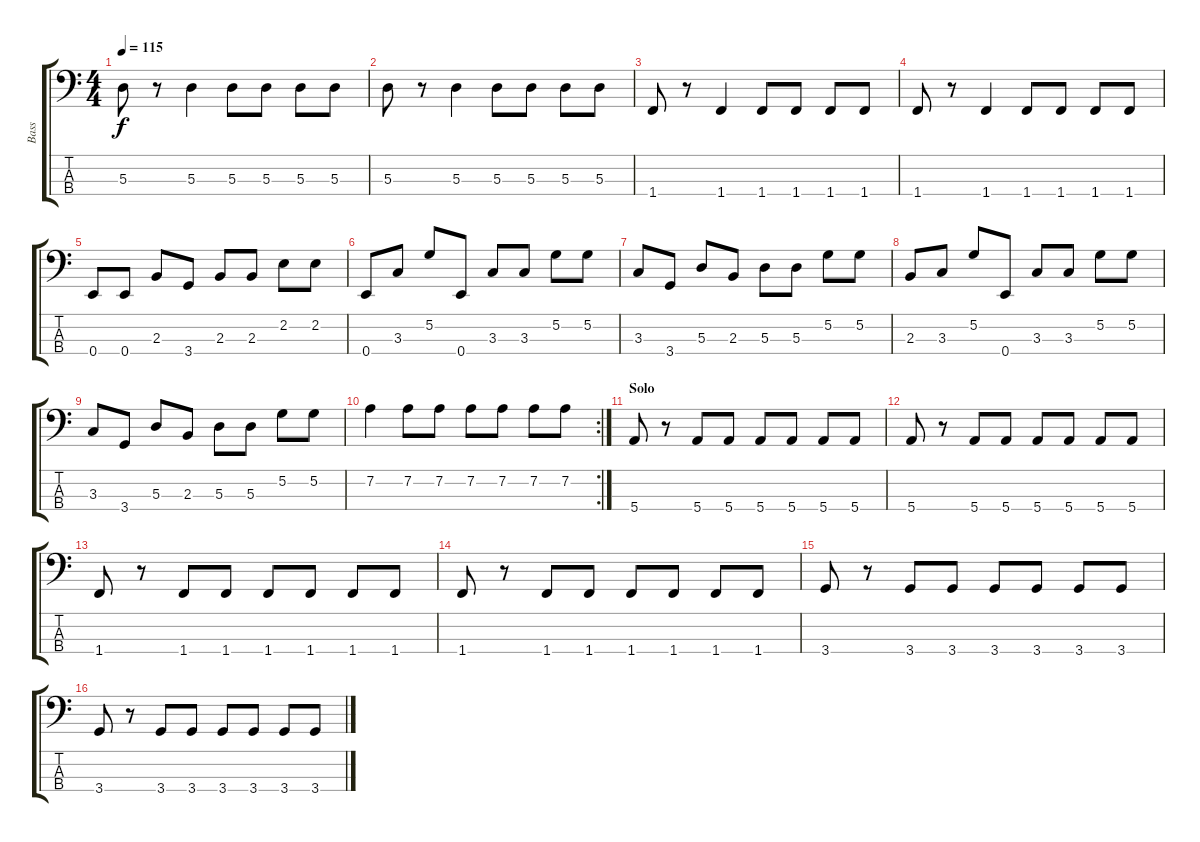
\track ("Bass" "Bass") {instrument electricbasspick}
\staff {score tabs}
\tuning (G2 D2 A1 E1) {hide}
\ts (4 4)
\tempo 115
\clef f4
\ks c
5.3.8{dy f} r.8 5.3.4 5.3.8 5.3.8 5.3.8 5.3.8 |
5.3.8 r.8 5.3.4 5.3.8 5.3.8 5.3.8 5.3.8 |
1.4.8 r.8 1.4.4 1.4.8 1.4.8 1.4.8 1.4.8 |
1.4.8 r.8 1.4.4 1.4.8 1.4.8 1.4.8 1.4.8 |
0.4.8 0.4.8 2.3.8 3.4.8 2.3.8 2.3.8 2.2.8 2.2.8 |
0.4.8 3.3.8 5.2.8 0.4.8 3.3.8 3.3.8 5.2.8 5.2.8 |
3.3.8 3.4.8 5.3.8 2.3.8 5.3.8 5.3.8 5.2.8 5.2.8 |
2.3.8 3.3.8 5.2.8 0.4.8 3.3.8 3.3.8 5.2.8 5.2.8 |
3.3.8 3.4.8 5.3.8 2.3.8 5.3.8 5.3.8 5.2.8 5.2.8 |
\rc 2
7.2.4 7.2.8 7.2.8 7.2.8 7.2.8 7.2.8 7.2.8 |
\section ("" "Solo")
5.4.8 r.8 5.4.8 5.4.8 5.4.8 5.4.8 5.4.8 5.4.8 |
5.4.8 r.8 5.4.8 5.4.8 5.4.8 5.4.8 5.4.8 5.4.8 |
1.4.8 r.8 1.4.8 1.4.8 1.4.8 1.4.8 1.4.8 1.4.8 |
1.4.8 r.8 1.4.8 1.4.8 1.4.8 1.4.8 1.4.8 1.4.8 |
3.4.8 r.8 3.4.8 3.4.8 3.4.8 3.4.8 3.4.8 3.4.8 |
3.4.8 r.8 3.4.8 3.4.8 3.4.8 3.4.8 3.4.8 3.4.8
